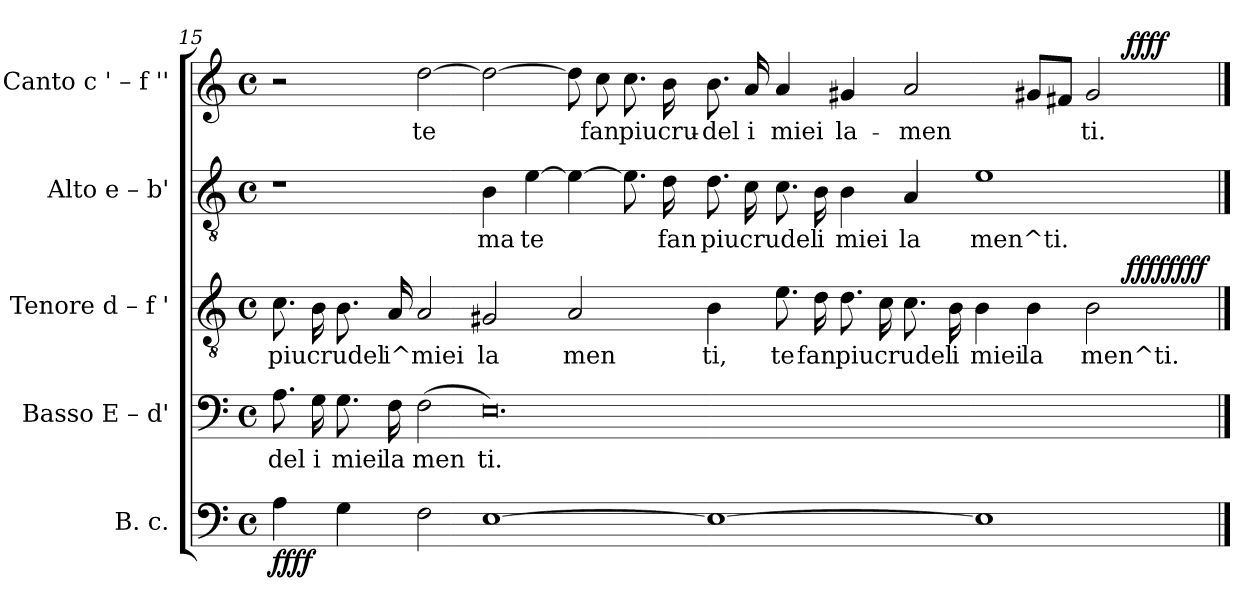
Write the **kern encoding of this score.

**kern	**dynam	**kern	**text	**kern	**text	**dynam	**kern	**text	**kern	**text	**dynam
*part5	*part5	*part4	*part4	*part3	*part3	*part3	*part2	*part2	*part1	*part1	*part1
*staff5	*staff5	*staff4	*staff4	*staff3	*staff3	*staff3	*staff2	*staff2	*staff1	*staff1	*staff1
*I"B. c.	*	*I"Basso  E – d'	*	*I"Tenore  d – f '	*	*	*I"Alto  e – b'	*	*I"Canto  c ' – f ''	*	*
!!LO:PB:g=z
*clefF4	*	*clefF4	*	*clefGv2	*	*	*clefGv2	*	*clefG2	*	*
*k[]	*	*k[]	*	*k[]	*	*	*k[]	*	*k[]	*	*
*C:	*	*C:	*	*C:	*	*	*C:	*	*C:	*	*
*M4/4	*	*M4/4	*	*M4/4	*	*	*M4/4	*	*M4/4	*	*
*met(c)	*	*met(c)	*	*met(c)	*	*	*met(c)	*	*met(c)	*	*
=15	=15	=15	=15	=15	=15	=15	=15	=15	=15	=15	=15
!	!LO:DY:b	!	!LO:LY:b:cj	!	!LO:LY:b:cj	!	!	!	!	!	!
*	*	*	*	*^	*	*	*	*	*^	*	*
4A\	ffff	8.A\	del	8.c\	1ryy	piu	.	1r	.	2r	1ryy	.	.
!	!	!	!LO:LY:b:cj	!	!	!LO:LY:b:cj	!	!	!	!	!	!	!
.	.	16G\	i	16B\	.	crudel	.	.	.	.	.	.	.
!	!	!	!LO:LY:b:cj	!	!	!LO:LY:b:cj	!	!	!	!	!	!	!
4G\	.	8.G\	miei	8.B\	.	.	.	.	.	.	.	.	.
!	!	!	!LO:LY:b:cj	!	!	!LO:LY:b:cj	!	!	!	!	!	!	!
.	.	16F\	la	16A/	.	i^miei	.	.	.	.	.	.	.
!	!	!	!LO:LY:b:cj	!	!	!LO:LY:b:cj	!	!	!	!	!	!LO:LY:b:rj	!
2F\	.	(>2F\	men	2A/	.	.	.	.	.	[>2dd\	.	te	.
!	!	!	!LO:LY:b:cj	!	!	!LO:LY:b:cj	!	!	!LO:LY:b:rj	!	!	!LO:LY:b:rj	!
[>1E	.	0.E)	ti.	2G#X/	1ryy	la	.	4B\	ma	2dd\_>	1ryy	.	.
!	!	!	!	!	!	!	!	!	!LO:LY:b:rj	!	!	!	!
.	.	.	.	.	.	.	.	[>4e\	te	.	.	.	.
!	!	!	!	!	!	!LO:LY:b:cj	!	!	!LO:LY:b:rj	!	!	!LO:LY:b:rj	!
.	.	.	.	2A/	.	men	.	4e\_>	.	8dd\]	.	.	.
!	!	!	!	!	!	!	!	!	!	!	!	!LO:LY:b:rj	!
.	.	.	.	.	.	.	.	.	.	8cc\	.	fan	.
!	!	!	!	!	!	!	!	!	!LO:LY:b:rj	!	!	!LO:LY:b:rj	!
.	.	.	.	.	.	.	.	8.e\]	.	8.cc\	.	piu	.
!	!	!	!	!	!	!	!	!	!LO:LY:b:rj	!	!	!LO:LY:b:rj	!
.	.	.	.	.	.	.	.	16d\	fan	16b\	.	cru-	.
!	!	!	!	!	!	!LO:LY:b:cj	!	!	!LO:LY:b:rj	!	!	!LO:LY:b:rj	!
1E_>	.	.	.	4B\	1ryy	ti,	.	8.d\	piu	8.b\	1ryy	-del	.
!	!	!	!	!	!	!	!	!	!LO:LY:b:rj	!	!	!LO:LY:b:rj	!
.	.	.	.	.	.	.	.	16c\	crudel	16a/	.	i	.
!	!	!	!	!	!	!LO:LY:b:cj	!	!	!LO:LY:b:rj	!	!	!LO:LY:b:rj	!
.	.	.	.	8.e\	.	te	.	8.c\	.	4a/	.	miei	.
!	!	!	!	!	!	!LO:LY:b:cj	!	!	!LO:LY:b:rj	!	!	!	!
.	.	.	.	16d\	.	fan	.	16B\	i	.	.	.	.
!	!	!	!	!	!	!LO:LY:b:cj	!	!	!LO:LY:b:rj	!	!	!LO:LY:b:rj	!
.	.	.	.	8.d\	.	piu	.	4B\	miei	4g#X/	.	la-	.
!	!	!	!	!	!	!LO:LY:b:cj	!	!	!	!	!	!	!
.	.	.	.	16c\	.	crudel	.	.	.	.	.	.	.
!	!	!	!	!	!	!LO:LY:b:cj	!	!	!LO:LY:b:rj	!	!	!LO:LY:b:rj	!
.	.	.	.	8.c\	.	.	.	4A/	la	2a/	.	-men-	.
!	!	!	!	!	!	!LO:LY:b:cj	!	!	!	!	!	!	!
.	.	.	.	16B\	.	i	.	.	.	.	.	.	.
!	!	!	!	!	!	!LO:LY:b:cj	!	!	!LO:LY:b:rj	!	!	!	!
1E]	.	.	.	4B\	2ryy	miei	.	1e	men^ti.	.	2ryy	.	.
!	!	!	!	!	!	!LO:LY:b:cj	!	!	!	!	!	!LO:LY:b:rj	!
.	.	.	.	4B\	.	la	.	.	.	8g#X/L	.	--	.
!	!	!	!	!	!	!	!	!	!	!	!	!LO:LY:b:rj	!
.	.	.	.	.	.	.	.	.	.	8f#X/J	.	--	.
!	!	!	!	!	!	!LO:LY:b:cj	!	!	!	!	!	!LO:LY:b:rj	!
.	.	.	.	2B\	8...ryy	men^ti.	.	.	.	2g#/	8...ryy	-ti.	.
!	!	!	!	!	!	!	!LO:DY:b	!	!	!	!	!	!
!	!	!	!	!	!	!	!LO:DY:n=1:b	!	!	!	!	!	!LO:DY:b
.	.	.	.	.	4ryy	.	ffff ffff	.	.	.	4ryy	.	ffff
.	.	.	.	.	64ryy	.	.	.	.	.	64ryy	.	.
*	*	*	*	*v	*v	*	*	*	*	*v	*v	*	*
==	==	==	==	==	==	==	==	==	==	==	==
*-	*-	*-	*-	*-	*-	*-	*-	*-	*-	*-	*-
